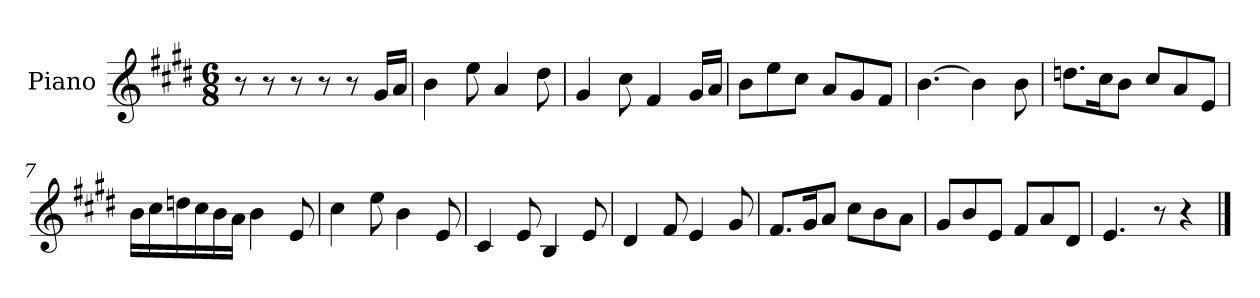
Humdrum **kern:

**kern
*part1
*staff1
*I"Piano
*I'Pno
*clefG2
*k[f#c#g#d#]
*E:
*M6/8
=1
8r
8r
8r
8r
8r
16g#/LL
16a/JJ
=2
4b\
8ee\
4a/
8dd#\
=3
4g#/
8cc#\
4f#/
16g#/LL
16a/JJ
=4
8b\L
8ee\
8cc#\J
8a/L
8g#/
8f#/J
=5
[4.b\
4b\]
8b\
=6
8.ddn\L
16cc#\K
8b\J
8cc#/L
8a/
8e/J
=7
16b\LL
16cc#\
16ddn\
16cc#\
16b\
16a\JJ
4b\
8e/
=8
4cc#\
8ee\
4b\
8e/
=9
4c#/
8e/
4B/
8e/
=10
4d#/
8f#/
4e/
8g#/
=11
8.f#/L
16g#/K
8a/J
8cc#\L
8b\
8a\J
=12
8g#/L
8b/
8e/J
8f#/L
8a/
8d#/J
=13
4.e/
8r
4r
==
*-
